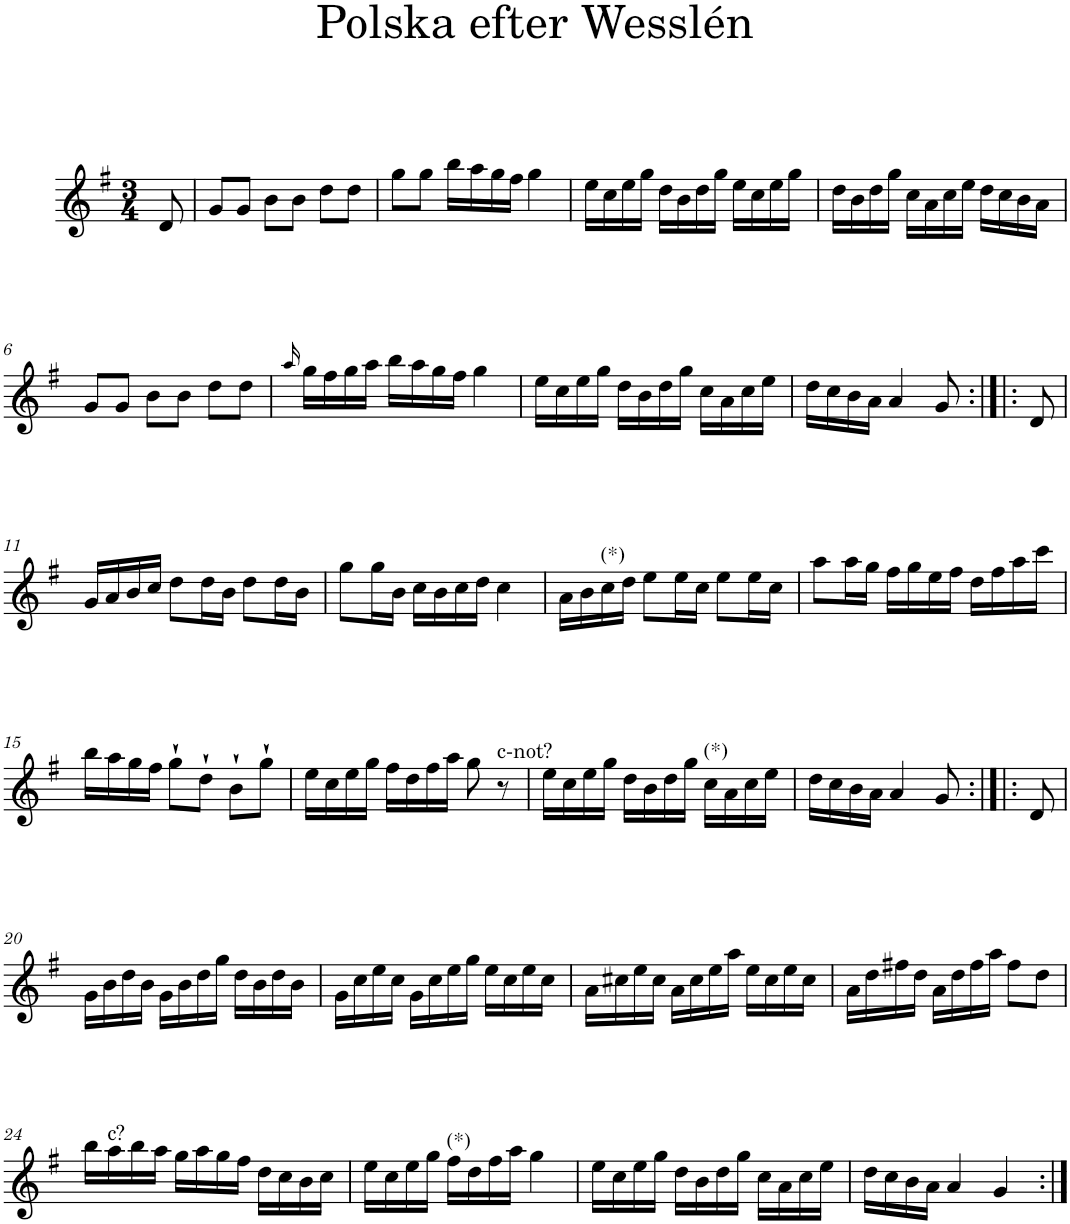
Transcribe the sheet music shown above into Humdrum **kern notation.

**kern
*part1
*staff1
*I"Piano
*I'Pno
*clefG2
*k[f#]
*G:
*M3/4
=1
8d/
=2
8g/L
8g/J
8b\L
8b\J
8dd\L
8dd\J
=3
8gg\L
8gg\J
16bb\LL
16aa\
16gg\
16ff#\JJ
4gg\
=4
16ee\LL
16cc\
16ee\
16gg\JJ
16dd\LL
16b\
16dd\
16gg\JJ
16ee\LL
16cc\
16ee\
16gg\JJ
=5
16dd\LL
16b\
16dd\
16gg\JJ
16cc\LL
16a\
16cc\
16ee\JJ
16dd\LL
16cc\
16b\
16a\JJ
!!LO:LB:g=z
=6
8g/L
8g/J
8b\L
8b\J
8dd\L
8dd\J
=7
16qaa/
16gg\LL
16ff#\
16gg\
16aa\JJ
16bb\LL
16aa\
16gg\
16ff#\JJ
4gg\
=8
16ee\LL
16cc\
16ee\
16gg\JJ
16dd\LL
16b\
16dd\
16gg\JJ
16cc\LL
16a\
16cc\
16ee\JJ
=9
16dd\LL
16cc\
16b\
16a\JJ
4a/
8g/
=10:|!|:
8d/
!!LO:LB:g=z
=11
16g/LL
16a/
16b/
16cc/JJ
8dd\L
16dd\L
16b\JJ
8dd\L
16dd\L
16b\JJ
=12
8gg\L
16gg\L
16b\JJ
16cc\LL
16b\
16cc\
16dd\JJ
4cc\
=13
16a\LL
16b\
!LO:TX:a:t=(*)
16cc\
16dd\JJ
8ee\L
16ee\L
16cc\JJ
8ee\L
16ee\L
16cc\JJ
=14
8aa\L
16aa\L
16gg\JJ
16ff#\LL
16gg\
16ee\
16ff#\JJ
16dd\LL
16ff#\
16aa\
16ccc\JJ
!!LO:LB:g=z
=15
16bb\LL
16aa\
16gg\
16ff#\JJ
8gg`\L
8dd`\J
8b`\L
8gg`\J
=16
16ee\LL
16cc\
16ee\
16gg\JJ
16ff#\LL
16dd\
16ff#\
16aa\JJ
8gg\
!LO:TX:a:t=c-not?
8r
=17
16ee\LL
16cc\
16ee\
16gg\JJ
16dd\LL
16b\
16dd\
16gg\JJ
!LO:TX:a:t=(*)
16cc\LL
16a\
16cc\
16ee\JJ
=18
16dd\LL
16cc\
16b\
16a\JJ
4a/
8g/
=19:|!|:
8d/
!!LO:LB:g=z
=20
16g\LL
16b\
16dd\
16b\JJ
16g\LL
16b\
16dd\
16gg\JJ
16dd\LL
16b\
16dd\
16b\JJ
=21
16g\LL
16cc\
16ee\
16cc\JJ
16g\LL
16cc\
16ee\
16gg\JJ
16ee\LL
16cc\
16ee\
16cc\JJ
=22
16a\LL
16cc#X\
16ee\
16cc#\JJ
16a\LL
16cc#\
16ee\
16aa\JJ
16ee\LL
16cc#\
16ee\
16cc#\JJ
=23
16a\LL
16dd\
16ff#X\
16dd\JJ
16a\LL
16dd\
16ff#\
16aa\JJ
8ff#\L
8dd\J
!!LO:LB:g=z
=24
16bb\LL
!LO:TX:a:t=c?
16aa\
16bb\
16aa\JJ
16gg\LL
16aa\
16gg\
16ff#\JJ
16dd\LL
16cc\
16b\
16cc\JJ
=25
16ee\LL
16cc\
16ee\
16gg\JJ
!LO:TX:a:t=(*)
16ff#\LL
16dd\
16ff#\
16aa\JJ
4gg\
=26
16ee\LL
16cc\
16ee\
16gg\JJ
16dd\LL
16b\
16dd\
16gg\JJ
16cc\LL
16a\
16cc\
16ee\JJ
=27
16dd\LL
16cc\
16b\
16a\JJ
4a/
4g/
=:|!
*-
